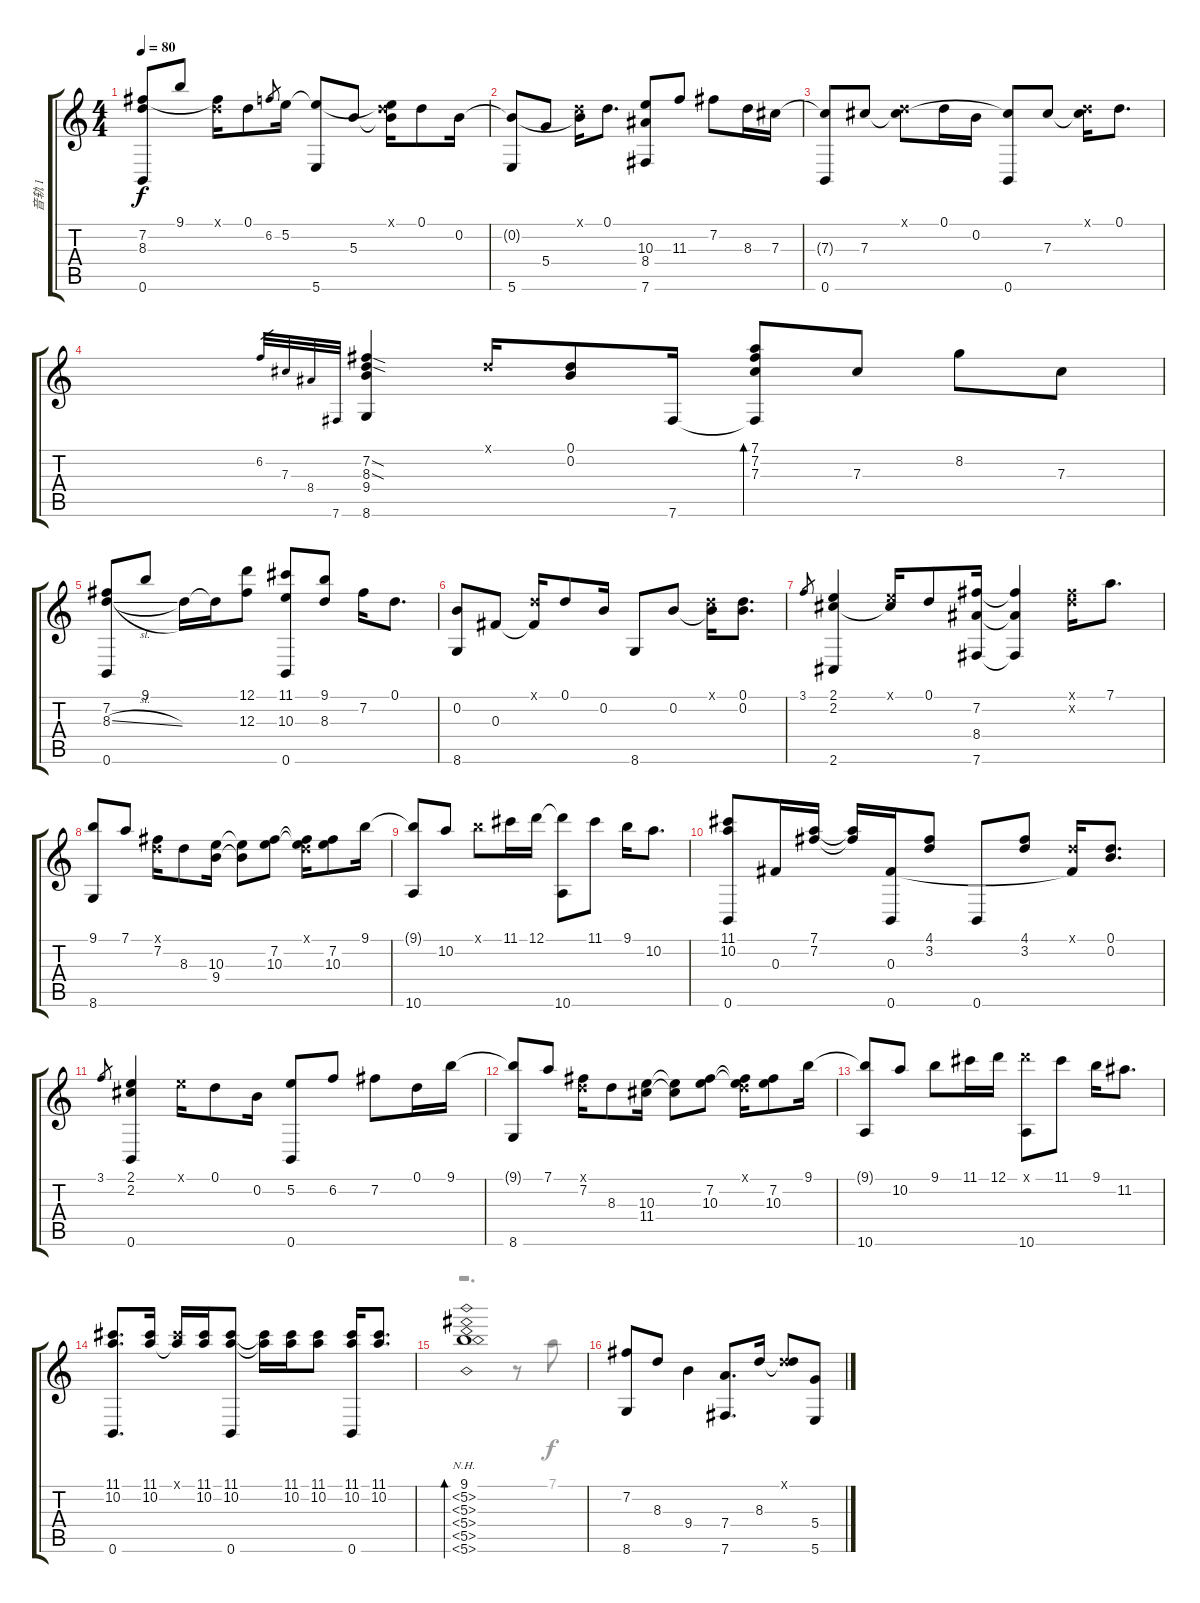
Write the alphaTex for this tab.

\track ("音轨 1" "音轨 1") {instrument acousticguitarsteel}
\staff {score tabs}
\tuning (D4 B3 Gb3 D3 B2 B1) {hide}
\voice
\ts (4 4)
\tempo 80
\clef g2
\ks c
(7.2{t} 8.3{t} 0.6).8{dy f} 9.1.8 (0.1{x} 7.2{t}).16 0.1.8 6.2.8{gr} 5.2.16 (5.2{t} 5.6).8 5.3.8 (0.1{x} 5.2{t} 5.3{t}).16 0.1.8 0.2.16 |
(0.2{t} 5.6).8 5.4.8 (0.1{x} 0.2{t}).16 0.1.8{d} (10.3 8.4 7.6).8 11.3.8 7.2.8 8.3.16 7.3.16 |
(7.3{t} 0.6).8 7.3.8 (0.1{x} 7.3{t}).8 0.1.16 0.2.16 (7.3{t} 0.6).8 7.3.8 (0.1{x} 7.3{t}).16 0.1.8{d} |
6.2.32{gr} 7.3.32{gr} 8.4.32{gr} 7.6.32{gr} (7.2{sod} 8.3{sod} 9.4 8.6).4 0.1{x}.16 (0.1 0.2).8 7.6.16 (7.1 7.2 7.3 7.6{t}).8{bd 240} 7.3.8 8.2.8 7.3.8 |
(7.2 8.3{sl} 0.6).8 9.1.8 8.3{t}.16 8.3{t}.16 (12.1 12.3).8 (11.1 10.3 0.6).8 (9.1 8.3).8 7.2.16 0.1.8{d} |
(0.2 8.6).8 0.3.8 (0.1{x} 0.3{t}).16 0.1.8 0.2.16 8.6.8 0.2.8 (0.1{x} 0.2{t}).16 (0.1 0.2).8{d} |
3.1.8{gr} (2.1 2.2 2.6).4 (2.1{x} 2.2{t}).16 0.1.8 (7.2 8.4 7.6).16 (7.2{t} 8.4{t} 7.6{t}).4 (0.1{x} 7.2{x}).16 7.1.8{d} |
(9.1 8.6).8 7.1.8 (0.1{x} 7.2).16 8.3.8 (10.3 9.4).16 (10.3{t} 9.4{t}).8 (7.2 10.3).8 (0.1{x} 7.2{t} 10.3{t}).16 (7.2 10.3).8 9.1.16 |
(9.1{t} 10.6).8 10.2.8 9.1{x}.8 11.1.16 12.1.16 (12.1{t} 10.6).8 11.1.8 9.1.16 10.2.8{d} |
(11.1 10.2 0.6).8 0.3.16 (7.1 7.2).16 (7.1{t} 7.2{t}).16 (0.3 0.6).16 (4.1 3.2).8 0.6.8 (4.1 3.2).8 (0.1{x} 0.3{t}).16 (0.1 0.2).8{d} |
3.1.8{gr} (2.1 2.2 0.6).4 2.1{x}.16 0.1.8 0.2.16 (5.2 0.6).8 6.2.8 7.2.8 0.1.16 9.1.16 |
(9.1{t} 8.6).8 7.1.8 (0.1{x} 7.2).16 8.3.8 (10.3 11.4).16 (10.3{t} 11.4{t}).8 (7.2 10.3).8 (0.1{x} 7.2{t} 10.3{t}).16 (7.2 10.3).8 9.1.16 |
(9.1{t} 10.6).8 10.2.8 9.1.8 11.1.16 12.1.16 (12.1{x} 10.6).8 11.1.8 9.1.16 11.2.8{d} |
(11.1 10.2 0.6).8{d} (11.1 10.2).16 (11.1{x} 10.2{t}).16 (11.1 10.2).16 (11.1 10.2 0.6).8 (11.1{t} 10.2{t}).16 (11.1 10.2).16 (11.1 10.2).8 (11.1 10.2 0.6).16 (11.1 10.2).8{d} |
(9.1 5.2{nh} 5.3{nh} 5.4{nh} 5.5{nh} 5.6{nh}).1{bd 240} |
(7.2 8.6).8 8.3.8 9.4.4 (7.4 7.6).8{d} 8.3.16 (0.1{x} 8.3{t}).8 (5.4 5.6).8
\voice
\clef g2
\ottava regular
\simile none
\ks c
|
|
|
|
|
|
|
|
|
|
|
|
|
|
r.2{d} r.8 7.1.8 |
